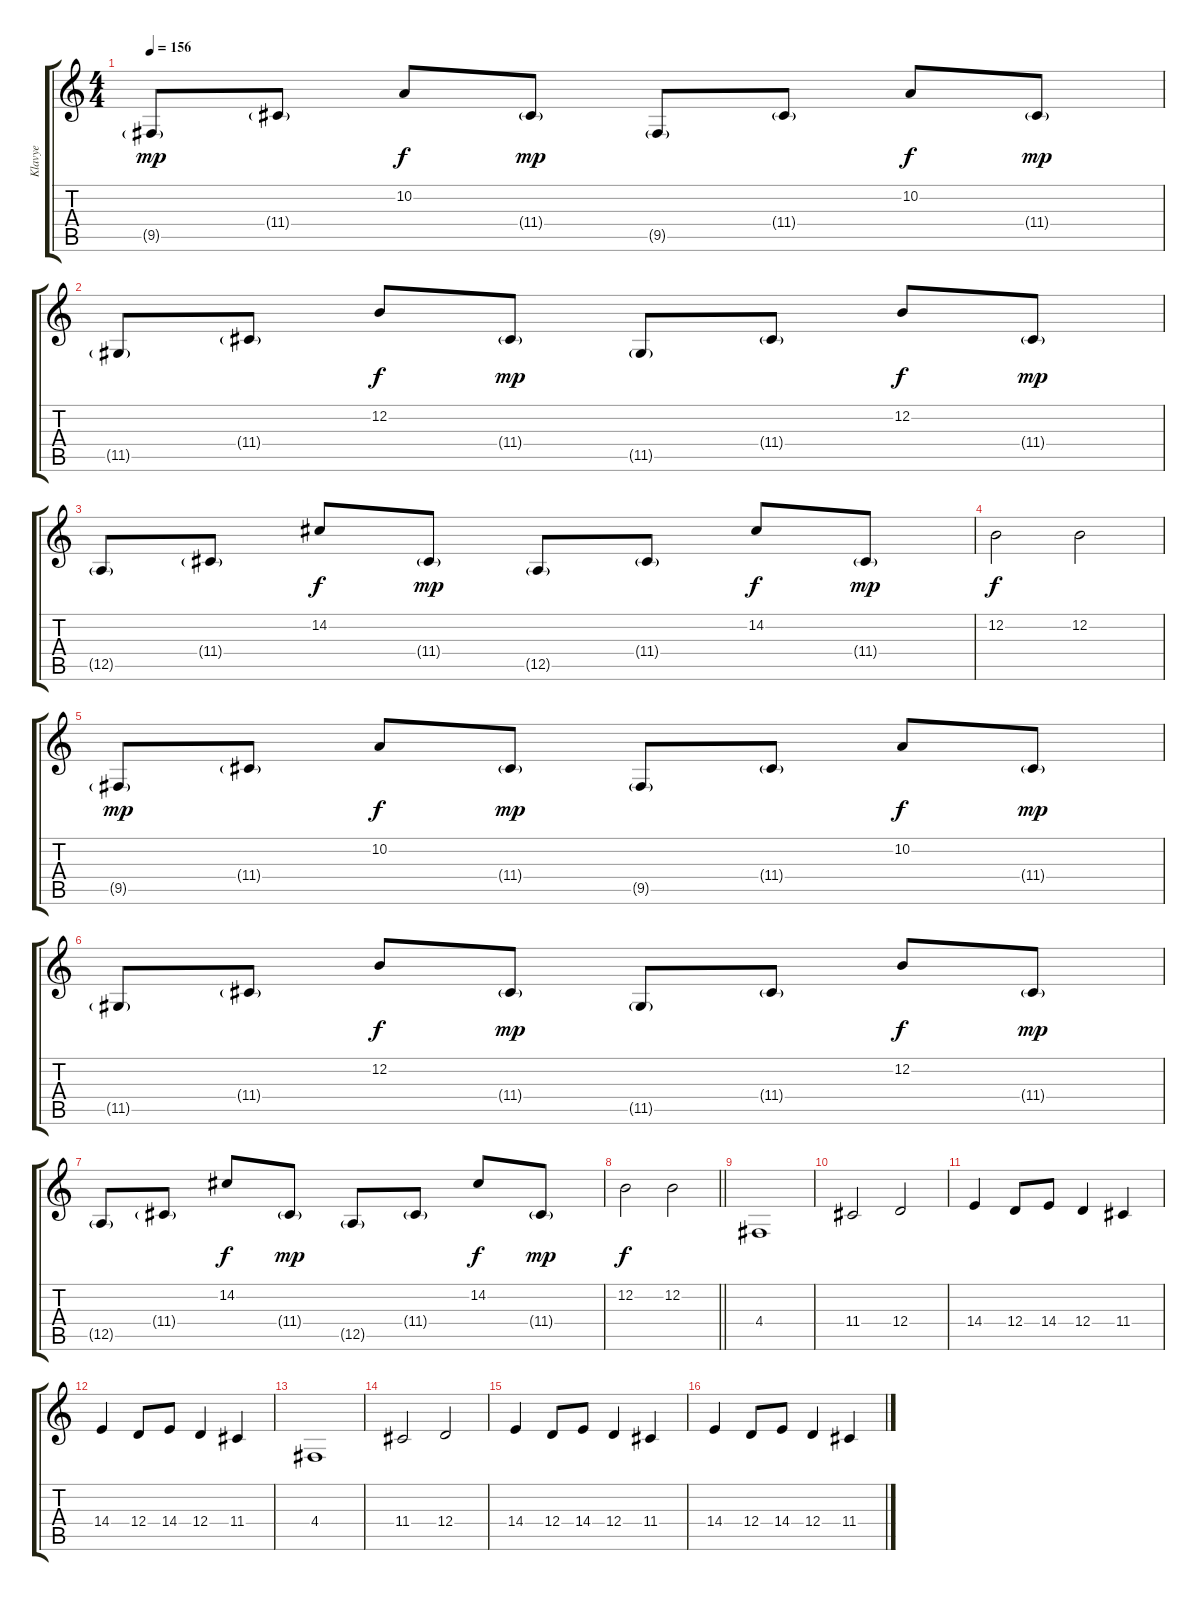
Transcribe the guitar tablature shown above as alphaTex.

\track ("Klavye" "Klavye") {instrument lead4chiff}
\staff {score tabs}
\tuning (E4 B3 G3 D3 A2 E2) {hide}
\ts (4 4)
\tempo 156
\clef g2
\ks c
9.5{g}.8{dy mp} 11.4{g}.8 10.2.8{dy f} 11.4{g}.8{dy mp} 9.5{g}.8 11.4{g}.8 10.2.8{dy f} 11.4{g}.8{dy mp} |
11.5{g}.8 11.4{g}.8 12.2.8{dy f} 11.4{g}.8{dy mp} 11.5{g}.8 11.4{g}.8 12.2.8{dy f} 11.4{g}.8{dy mp} |
12.5{g}.8 11.4{g}.8 14.2.8{dy f} 11.4{g}.8{dy mp} 12.5{g}.8 11.4{g}.8 14.2.8{dy f} 11.4{g}.8{dy mp} |
12.2.2{dy f} 12.2.2 |
9.5{g}.8{dy mp} 11.4{g}.8 10.2.8{dy f} 11.4{g}.8{dy mp} 9.5{g}.8 11.4{g}.8 10.2.8{dy f} 11.4{g}.8{dy mp} |
11.5{g}.8 11.4{g}.8 12.2.8{dy f} 11.4{g}.8{dy mp} 11.5{g}.8 11.4{g}.8 12.2.8{dy f} 11.4{g}.8{dy mp} |
12.5{g}.8 11.4{g}.8 14.2.8{dy f} 11.4{g}.8{dy mp} 12.5{g}.8 11.4{g}.8 14.2.8{dy f} 11.4{g}.8{dy mp} |
\barLineRight lightlight
12.2.2{dy f} 12.2.2 |
4.4.1{volume 10 instrument guitarharmonics} |
11.4.2 12.4.2 |
14.4.4 12.4.8 14.4.8 12.4.4 11.4.4 |
14.4.4 12.4.8 14.4.8 12.4.4 11.4.4 |
4.4.1 |
11.4.2 12.4.2 |
14.4.4 12.4.8 14.4.8 12.4.4 11.4.4 |
14.4.4 12.4.8 14.4.8 12.4.4 11.4.4
